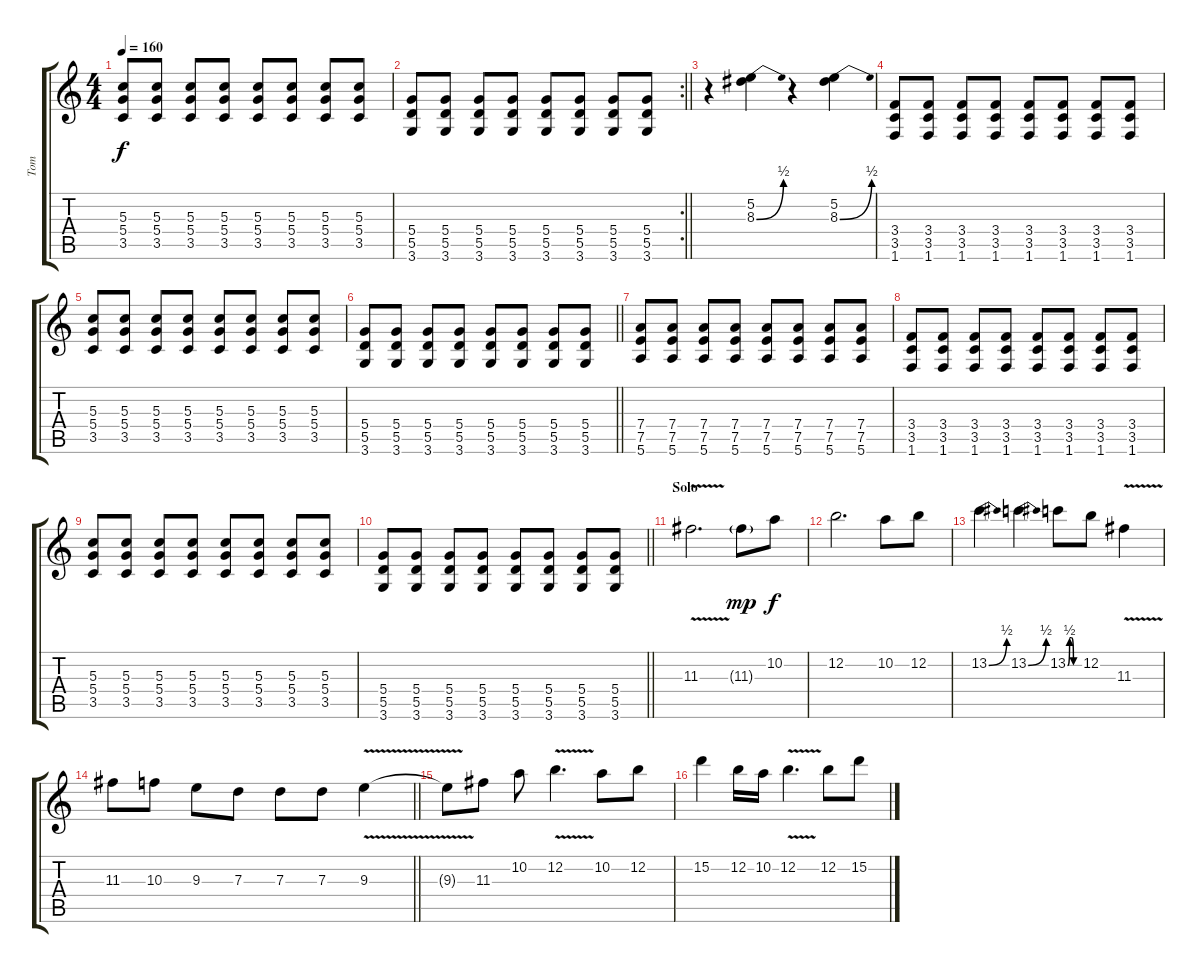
\track ("Tom" "Tom") {instrument distortionguitar}
\staff {score tabs}
\tuning (E4 B3 G3 D3 A2 E2) {hide}
\ts (4 4)
\tempo 160
\clef g2
\ks c
(5.3 5.4 3.5).8{dy f} (5.3 5.4 3.5).8 (5.3 5.4 3.5).8 (5.3 5.4 3.5).8 (5.3 5.4 3.5).8 (5.3 5.4 3.5).8 (5.3 5.4 3.5).8 (5.3 5.4 3.5).8 |
\rc 2
\barLineRight lightlight
(5.4 5.5 3.6).8 (5.4 5.5 3.6).8 (5.4 5.5 3.6).8 (5.4 5.5 3.6).8 (5.4 5.5 3.6).8 (5.4 5.5 3.6).8 (5.4 5.5 3.6).8 (5.4 5.5 3.6).8 |
r.4 (5.2 8.3{be (bend 0 0 60 2)}).4 r.4 (5.2 8.3{be (bend 0 0 60 2)}).4 |
(3.4 3.5 1.6).8 (3.4 3.5 1.6).8 (3.4 3.5 1.6).8 (3.4 3.5 1.6).8 (3.4 3.5 1.6).8 (3.4 3.5 1.6).8 (3.4 3.5 1.6).8 (3.4 3.5 1.6).8 |
(5.3 5.4 3.5).8 (5.3 5.4 3.5).8 (5.3 5.4 3.5).8 (5.3 5.4 3.5).8 (5.3 5.4 3.5).8 (5.3 5.4 3.5).8 (5.3 5.4 3.5).8 (5.3 5.4 3.5).8 |
\barLineRight lightlight
(5.4 5.5 3.6).8 (5.4 5.5 3.6).8 (5.4 5.5 3.6).8 (5.4 5.5 3.6).8 (5.4 5.5 3.6).8 (5.4 5.5 3.6).8 (5.4 5.5 3.6).8 (5.4 5.5 3.6).8 |
(7.4 7.5 5.6).8 (7.4 7.5 5.6).8 (7.4 7.5 5.6).8 (7.4 7.5 5.6).8 (7.4 7.5 5.6).8 (7.4 7.5 5.6).8 (7.4 7.5 5.6).8 (7.4 7.5 5.6).8 |
(3.4 3.5 1.6).8 (3.4 3.5 1.6).8 (3.4 3.5 1.6).8 (3.4 3.5 1.6).8 (3.4 3.5 1.6).8 (3.4 3.5 1.6).8 (3.4 3.5 1.6).8 (3.4 3.5 1.6).8 |
(5.3 5.4 3.5).8 (5.3 5.4 3.5).8 (5.3 5.4 3.5).8 (5.3 5.4 3.5).8 (5.3 5.4 3.5).8 (5.3 5.4 3.5).8 (5.3 5.4 3.5).8 (5.3 5.4 3.5).8 |
\barLineRight lightlight
(5.4 5.5 3.6).8 (5.4 5.5 3.6).8 (5.4 5.5 3.6).8 (5.4 5.5 3.6).8 (5.4 5.5 3.6).8 (5.4 5.5 3.6).8 (5.4 5.5 3.6).8 (5.4 5.5 3.6).8 |
\section ("" "Solo")
11.3{v}.2{d} 11.3{g}.8{dy mp} 10.2.8{dy f} |
12.2.2{d} 10.2.8 12.2.8 |
13.2{be (bend 0 0 60 2)}.4 13.2{be (bend 0 0 60 2)}.4 13.2{be (custom 0 0 10 2 20 2 30 0 60 0)}.8 12.2.8 11.3{v}.4 |
\barLineRight lightlight
11.3.8 10.3.8 9.3.8 7.3.8 7.3.8 7.3.8 9.3{v}.4 |
9.3{t}.8 11.3.8 10.2.8 12.2{v}.4{d} 10.2.8 12.2.8 |
15.2.4 12.2.16 10.2.16 12.2{v}.4{d} 12.2.8 15.2.8
